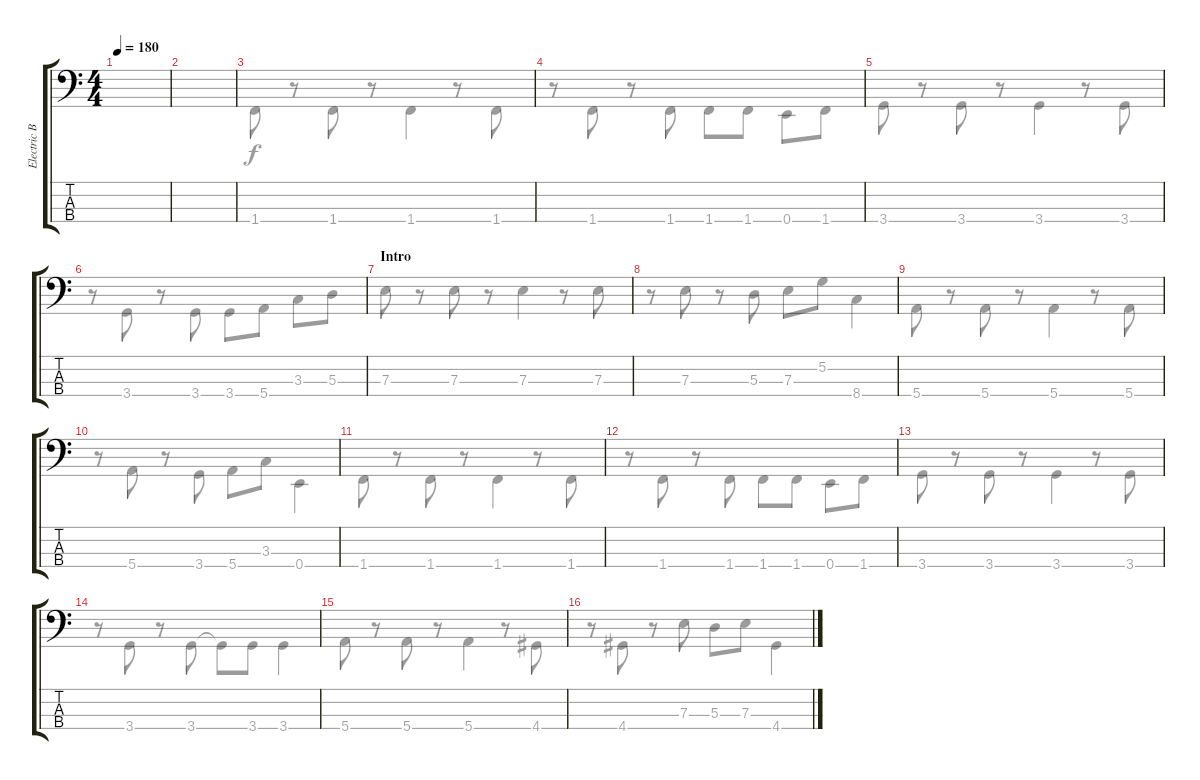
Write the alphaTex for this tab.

\track ("Electric Bass" "Electric B") {instrument electricbassfinger}
\staff {score tabs}
\tuning (G2 D2 A1 E1) {hide}
\voice
\ts (4 4)
\tempo 180
\clef f4
\ks c
|
|
|
|
|
|
\section ("" "Intro")
|
|
|
|
|
|
|
|
|
\voice
\clef f4
\ks c
|
|
1.4.8 r.8 1.4.8 r.8 1.4.4 r.8 1.4.8 |
r.8 1.4.8 r.8 1.4.8 1.4.8 1.4.8 0.4.8 1.4.8 |
3.4.8 r.8 3.4.8 r.8 3.4.4 r.8 3.4.8 |
r.8 3.4.8 r.8 3.4.8 3.4.8 5.4.8 3.3.8 5.3.8 |
7.3.8 r.8 7.3.8 r.8 7.3.4 r.8 7.3.8 |
r.8 7.3.8 r.8 5.3.8 7.3.8 5.2.8 8.4.4 |
5.4.8 r.8 5.4.8 r.8 5.4.4 r.8 5.4.8 |
r.8 5.4.8 r.8 3.4.8 5.4.8 3.3.8 0.4.4 |
1.4.8 r.8 1.4.8 r.8 1.4.4 r.8 1.4.8 |
r.8 1.4.8 r.8 1.4.8 1.4.8 1.4.8 0.4.8 1.4.8 |
3.4.8 r.8 3.4.8 r.8 3.4.4 r.8 3.4.8 |
r.8 3.4.8 r.8 3.4.8 3.4{t}.8 3.4.8 3.4.4 |
5.4.8 r.8 5.4.8 r.8 5.4.4 r.8 4.4.8 |
r.8 4.4.8 r.8 7.3.8 5.3.8 7.3.8 4.4.4
